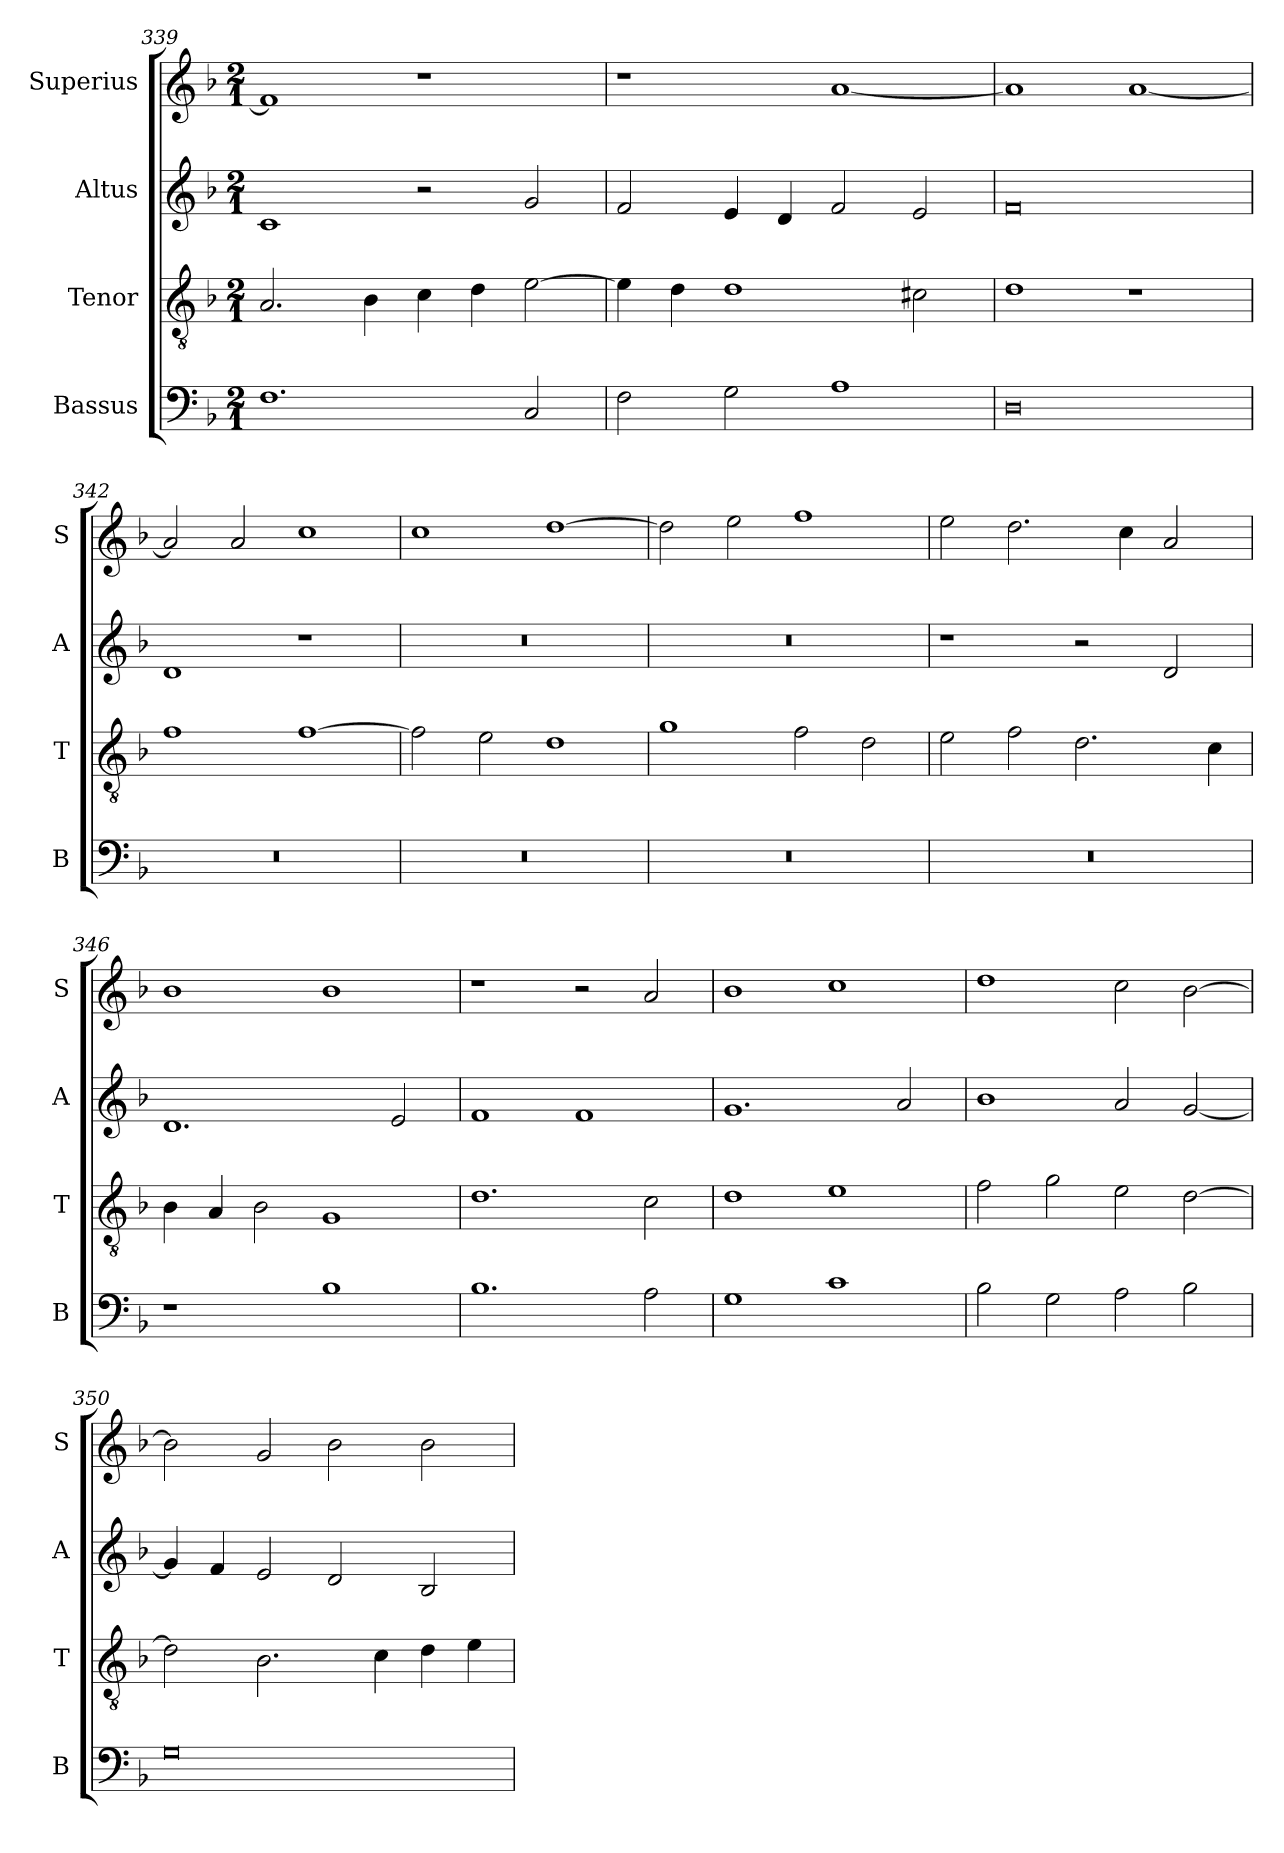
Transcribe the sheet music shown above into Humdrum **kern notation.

**kern	**kern	**kern	**kern
*part4	*part3	*part2	*part1
*staff4	*staff3	*staff2	*staff1
*I"Bassus	*I"Tenor	*I"Altus	*I"Superius
*I'B	*I'T	*I'A	*I'S
*clefF4	*clefGv2	*clefG2	*clefG2
*k[b-]	*k[b-]	*k[b-]	*k[b-]
*F:	*F:	*F:	*F:
*M2/1	*M2/1	*M2/1	*M2/1
=339	=339	=339	=339
1.F	2.A	1c	1f]
.	4B-	.	.
.	4c	2r	1r
.	4d	.	.
2C	[2e	2g	.
=340	=340	=340	=340
2F	4e]	2f	1r
.	4d	.	.
2G	1d	4e	.
.	.	4d	.
1A	.	2f	[1a
.	2c#X	2e	.
=341	=341	=341	=341
0D	1d	0f	1a]
.	1r	.	[1a
=342	=342	=342	=342
0r	1f	1d	2a]
.	.	.	2a
.	[1f	1r	1cc
=343	=343	=343	=343
0r	2f]	0r	1cc
.	2e	.	.
.	1d	.	[1dd
=344	=344	=344	=344
0r	1g	0r	2dd]
.	.	.	2ee
.	2f	.	1ff
.	2d	.	.
=345	=345	=345	=345
0r	2e	1r	2ee
.	2f	.	2.dd
.	2.d	2r	.
.	.	.	4cc
.	.	2d	2a
.	4c	.	.
=346	=346	=346	=346
1r	4B-	1.d	1b-
.	4A	.	.
.	2B-	.	.
1B-	1G	.	1b-
.	.	2e	.
=347	=347	=347	=347
1.B-	1.d	1f	1r
.	.	1f	2r
2A	2c	.	2a
=348	=348	=348	=348
1G	1d	1.g	1b-
1c	1e	.	1cc
.	.	2a	.
=349	=349	=349	=349
2B-	2f	1b-	1dd
2G	2g	.	.
2A	2e	2a	2cc
2B-	[2d	[2g	[2b-
=350	=350	=350	=350
0G	2d]	4g]	2b-]
.	.	4f	.
.	2.B-	2e	2g
.	.	2d	2b-
.	4c	.	.
.	4d	2B-	2b-
.	4e	.	.
=	=	=	=
*-	*-	*-	*-
